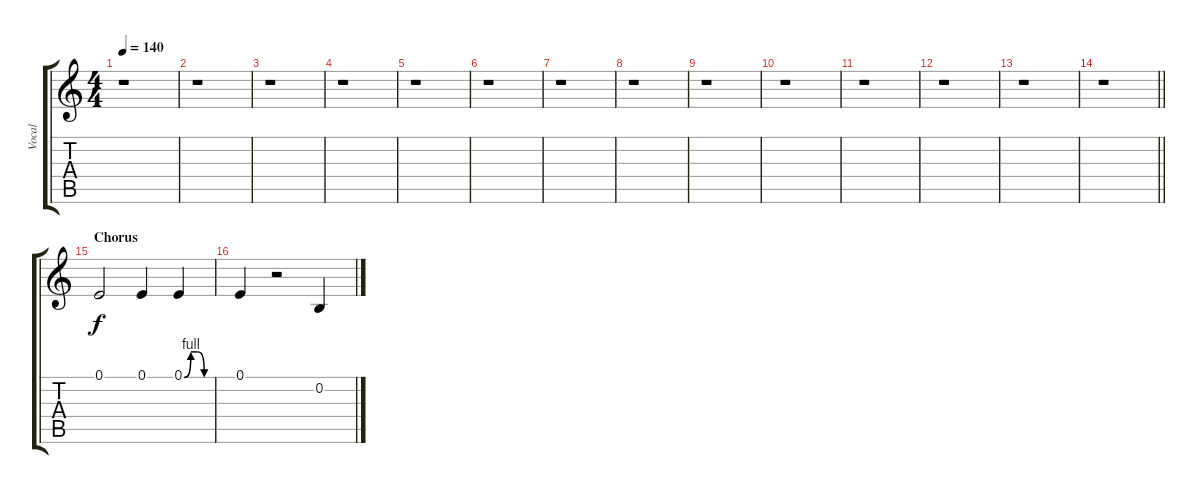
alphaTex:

\track ("Vocal" "Vocal") {instrument trumpet}
\staff {score tabs}
\tuning (E4 B3 G3 D3 A2 E2) {hide}
\ts (4 4)
\tempo 140
\clef g2
\ks c
r.1{dy f} |
r.1 |
r.1 |
r.1 |
r.1 |
r.1 |
r.1 |
r.1 |
r.1 |
r.1 |
r.1 |
r.1 |
r.1 |
\barLineRight lightlight
r.1 |
\section ("" "Chorus")
0.1.2 0.1.4 0.1{be (custom 0 0 15 4 30 4 45 0 60 0)}.4 |
0.1.4 r.2 0.2.4
